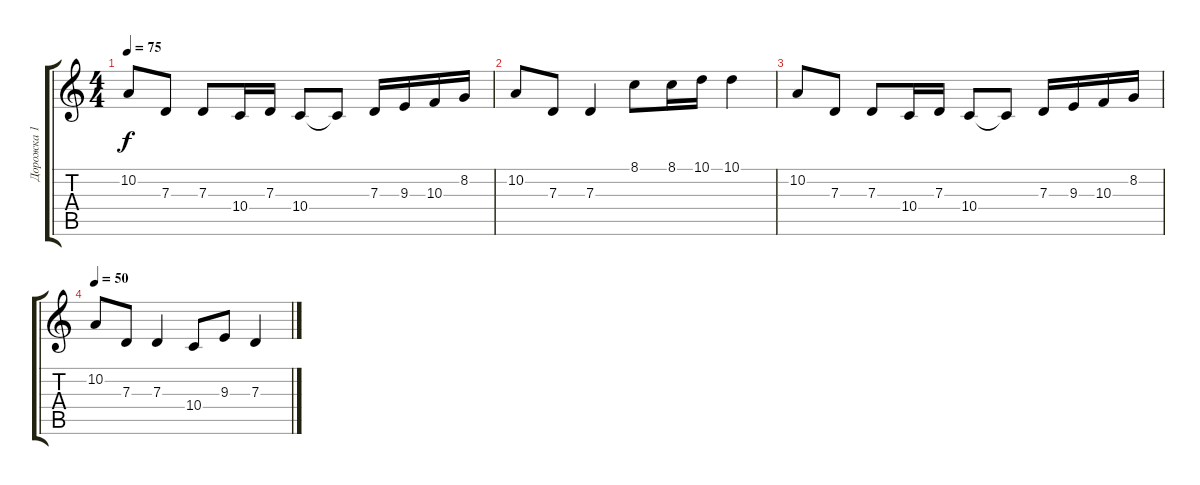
\track ("Дорожка 1" "Дорожка 1") {instrument tangoaccordion}
\staff {score tabs}
\tuning (E4 B3 G3 D3 A2 E2) {hide}
\ts (4 4)
\tempo 75
\clef g2
\ks c
10.2.8{dy f volume 13} 7.3.8 7.3.8 10.4.16 7.3.16 10.4.8 10.4{t}.8 7.3.16 9.3.16 10.3.16 8.2.16 |
10.2.8 7.3.8 7.3.4 8.1.8 8.1.16 10.1.16 10.1.4 |
10.2.8 7.3.8 7.3.8 10.4.16 7.3.16 10.4.8 10.4{t}.8 7.3.16 9.3.16 10.3.16 8.2.16 |
\tempo 50
10.2.8 7.3.8 7.3.4 10.4.8 9.3.8 7.3.4
